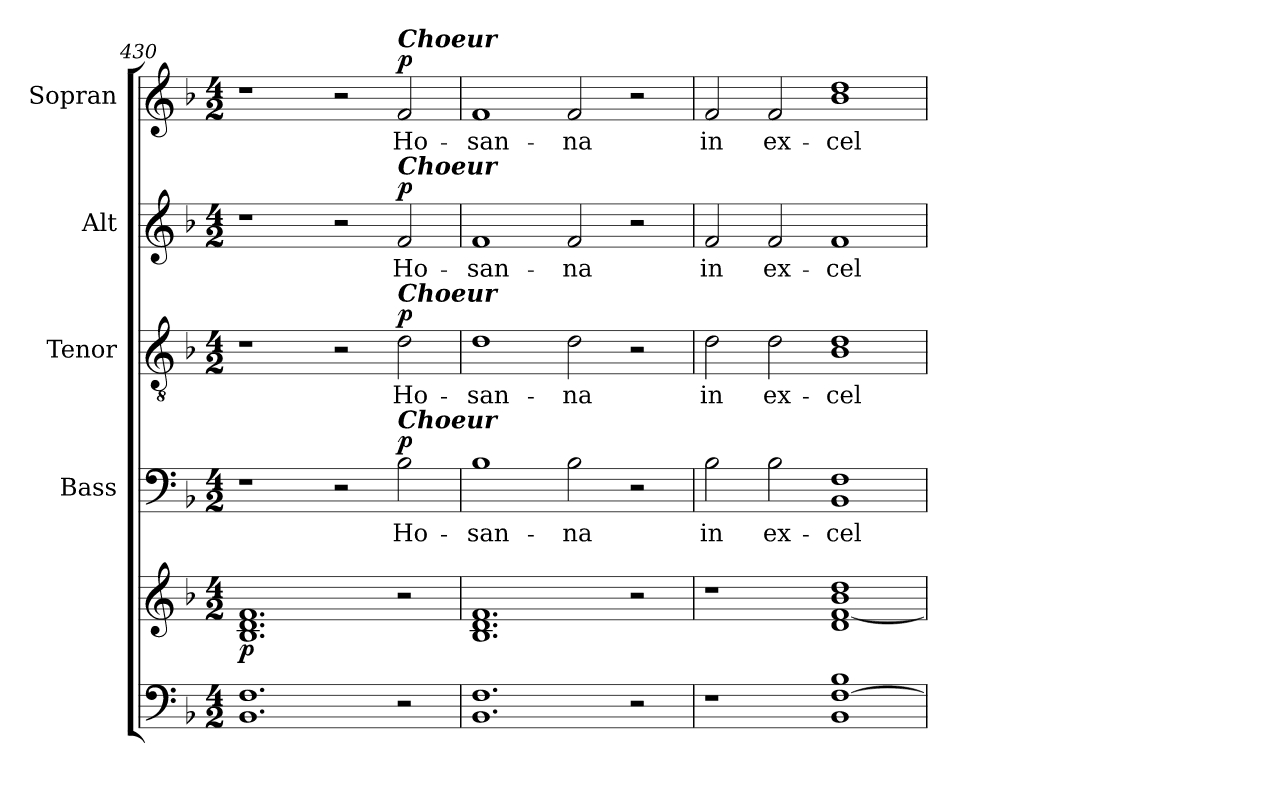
**kern	**kern	**dynam	**kern	**text	**dynam	**kern	**text	**dynam	**kern	**text	**dynam	**kern	**text	**dynam
*part5	*part5	*part5	*part4	*part4	*part4	*part3	*part3	*part3	*part2	*part2	*part2	*part1	*part1	*part1
*staff6	*staff5	*staff5/6	*staff4	*staff4	*staff4	*staff3	*staff3	*staff3	*staff2	*staff2	*staff2	*staff1	*staff1	*staff1
*	*	*	*I"Bass	*	*	*I"Tenor	*	*	*I"Alt	*	*	*I"Sopran	*	*
*	*	*	*I'B.	*	*	*I'T.	*	*	*I'A.	*	*	*I'S.	*	*
*clefF4	*clefG2	*	*clefF4	*	*	*clefGv2	*	*	*clefG2	*	*	*clefG2	*	*
*k[b-]	*k[b-]	*	*k[b-]	*	*	*k[b-]	*	*	*k[b-]	*	*	*k[b-]	*	*
*F:	*F:	*	*F:	*	*	*F:	*	*	*F:	*	*	*F:	*	*
*M4/2	*M4/2	*	*M4/2	*	*	*M4/2	*	*	*M4/2	*	*	*M4/2	*	*
=430	=430	=430	=430	=430	=430	=430	=430	=430	=430	=430	=430	=430	=430	=430
!	!	!LO:DY:b	!	!	!	!	!	!	!	!	!	!	!	!
1.BB- 1.F	1.B- 1.d 1.f	p	1r	.	.	1r	.	.	1r	.	.	1r	.	.
.	.	.	2r	.	.	2r	.	.	2r	.	.	2r	.	.
!	!	!	!	!	!	!	!	!	!	!	!	!LO:TX:a:Bi:t=Choeur	!	!
!	!	!	!	!	!	!	!	!	!LO:TX:a:Bi:t=Choeur	!	!	!	!	!
!	!	!	!	!	!	!LO:TX:a:Bi:t=Choeur	!	!	!	!	!	!	!	!
!	!	!	!LO:TX:a:Bi:t=Choeur	!	!	!	!	!	!	!	!	!	!	!
!	!	!	!	!LO:LY:b	!LO:DY:a	!	!LO:LY:b	!LO:DY:a	!	!LO:LY:b	!LO:DY:a	!	!LO:LY:b	!LO:DY:a
2r	2r	.	2B-\	Ho-	p	2d\	Ho-	p	2f/	Ho-	p	2f/	Ho-	p
=431	=431	=431	=431	=431	=431	=431	=431	=431	=431	=431	=431	=431	=431	=431
!	!	!	!	!LO:LY:b	!	!	!LO:LY:b	!	!	!LO:LY:b	!	!	!LO:LY:b	!
1.BB- 1.F	1.B- 1.d 1.f	.	1B-	-san-	.	1d	-san-	.	1f	-san-	.	1f	-san-	.
!	!	!	!	!LO:LY:b	!	!	!LO:LY:b	!	!	!LO:LY:b	!	!	!LO:LY:b	!
.	.	.	2B-\	-na	.	2d\	-na	.	2f/	-na	.	2f/	-na	.
2r	2r	.	2r	.	.	2r	.	.	2r	.	.	2r	.	.
=432	=432	=432	=432	=432	=432	=432	=432	=432	=432	=432	=432	=432	=432	=432
!	!	!	!	!LO:LY:b	!	!	!LO:LY:b	!	!	!LO:LY:b	!	!	!LO:LY:b	!
1r	1r	.	2B-\	in	.	2d\	in	.	2f/	in	.	2f/	in	.
!	!	!	!	!LO:LY:b	!	!	!LO:LY:b	!	!	!LO:LY:b	!	!	!LO:LY:b	!
.	.	.	2B-\	ex-	.	2d\	ex-	.	2f/	ex-	.	2f/	ex-	.
!	!	!	!	!LO:LY:b	!	!	!LO:LY:b	!	!	!LO:LY:b	!	!	!LO:LY:b	!
1BB- [1F 1B-	1d [1f 1b- 1dd	.	1BB- 1F	-cel-	.	1B- 1d	-cel-	.	1f	-cel-	.	1b- 1dd	-cel-	.
=	=	=	=	=	=	=	=	=	=	=	=	=	=	=
*-	*-	*-	*-	*-	*-	*-	*-	*-	*-	*-	*-	*-	*-	*-
